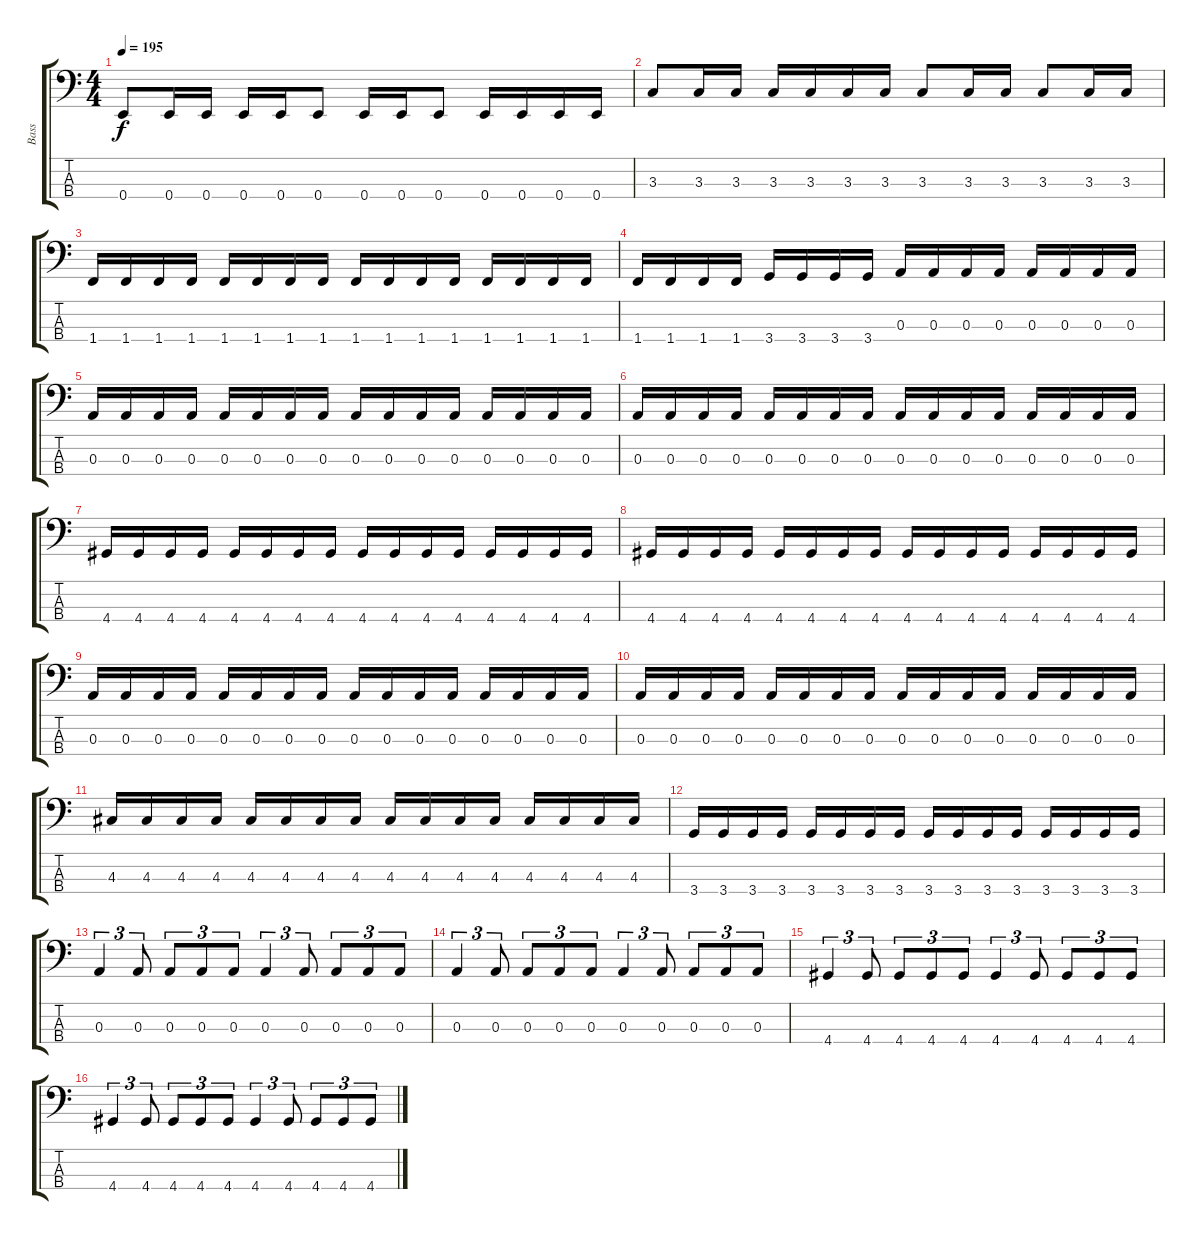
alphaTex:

\track ("Bass" "Bass") {instrument electricbasspick}
\staff {score tabs}
\tuning (G2 D2 A1 E1) {hide}
\ts (4 4)
\tempo 195
\clef f4
\ks c
0.4.8{dy f} 0.4.16 0.4.16 0.4.16 0.4.16 0.4.8 0.4.16 0.4.16 0.4.8 0.4.16 0.4.16 0.4.16 0.4.16 |
3.3.8 3.3.16 3.3.16 3.3.16 3.3.16 3.3.16 3.3.16 3.3.8 3.3.16 3.3.16 3.3.8 3.3.16 3.3.16 |
1.4.16 1.4.16 1.4.16 1.4.16 1.4.16 1.4.16 1.4.16 1.4.16 1.4.16 1.4.16 1.4.16 1.4.16 1.4.16 1.4.16 1.4.16 1.4.16 |
1.4.16 1.4.16 1.4.16 1.4.16 3.4.16 3.4.16 3.4.16 3.4.16 0.3.16 0.3.16 0.3.16 0.3.16 0.3.16 0.3.16 0.3.16 0.3.16 |
0.3.16 0.3.16 0.3.16 0.3.16 0.3.16 0.3.16 0.3.16 0.3.16 0.3.16 0.3.16 0.3.16 0.3.16 0.3.16 0.3.16 0.3.16 0.3.16 |
0.3.16 0.3.16 0.3.16 0.3.16 0.3.16 0.3.16 0.3.16 0.3.16 0.3.16 0.3.16 0.3.16 0.3.16 0.3.16 0.3.16 0.3.16 0.3.16 |
4.4.16 4.4.16 4.4.16 4.4.16 4.4.16 4.4.16 4.4.16 4.4.16 4.4.16 4.4.16 4.4.16 4.4.16 4.4.16 4.4.16 4.4.16 4.4.16 |
4.4.16 4.4.16 4.4.16 4.4.16 4.4.16 4.4.16 4.4.16 4.4.16 4.4.16 4.4.16 4.4.16 4.4.16 4.4.16 4.4.16 4.4.16 4.4.16 |
0.3.16 0.3.16 0.3.16 0.3.16 0.3.16 0.3.16 0.3.16 0.3.16 0.3.16 0.3.16 0.3.16 0.3.16 0.3.16 0.3.16 0.3.16 0.3.16 |
0.3.16 0.3.16 0.3.16 0.3.16 0.3.16 0.3.16 0.3.16 0.3.16 0.3.16 0.3.16 0.3.16 0.3.16 0.3.16 0.3.16 0.3.16 0.3.16 |
4.3.16 4.3.16 4.3.16 4.3.16 4.3.16 4.3.16 4.3.16 4.3.16 4.3.16 4.3.16 4.3.16 4.3.16 4.3.16 4.3.16 4.3.16 4.3.16 |
3.4.16 3.4.16 3.4.16 3.4.16 3.4.16 3.4.16 3.4.16 3.4.16 3.4.16 3.4.16 3.4.16 3.4.16 3.4.16 3.4.16 3.4.16 3.4.16 |
0.3.4{tu (3 2)} 0.3.8{tu (3 2)} 0.3.8{tu (3 2)} 0.3.8{tu (3 2)} 0.3.8{tu (3 2)} 0.3.4{tu (3 2)} 0.3.8{tu (3 2)} 0.3.8{tu (3 2)} 0.3.8{tu (3 2)} 0.3.8{tu (3 2)} |
0.3.4{tu (3 2)} 0.3.8{tu (3 2)} 0.3.8{tu (3 2)} 0.3.8{tu (3 2)} 0.3.8{tu (3 2)} 0.3.4{tu (3 2)} 0.3.8{tu (3 2)} 0.3.8{tu (3 2)} 0.3.8{tu (3 2)} 0.3.8{tu (3 2)} |
4.4.4{tu (3 2)} 4.4.8{tu (3 2)} 4.4.8{tu (3 2)} 4.4.8{tu (3 2)} 4.4.8{tu (3 2)} 4.4.4{tu (3 2)} 4.4.8{tu (3 2)} 4.4.8{tu (3 2)} 4.4.8{tu (3 2)} 4.4.8{tu (3 2)} |
4.4.4{tu (3 2)} 4.4.8{tu (3 2)} 4.4.8{tu (3 2)} 4.4.8{tu (3 2)} 4.4.8{tu (3 2)} 4.4.4{tu (3 2)} 4.4.8{tu (3 2)} 4.4.8{tu (3 2)} 4.4.8{tu (3 2)} 4.4.8{tu (3 2)}
